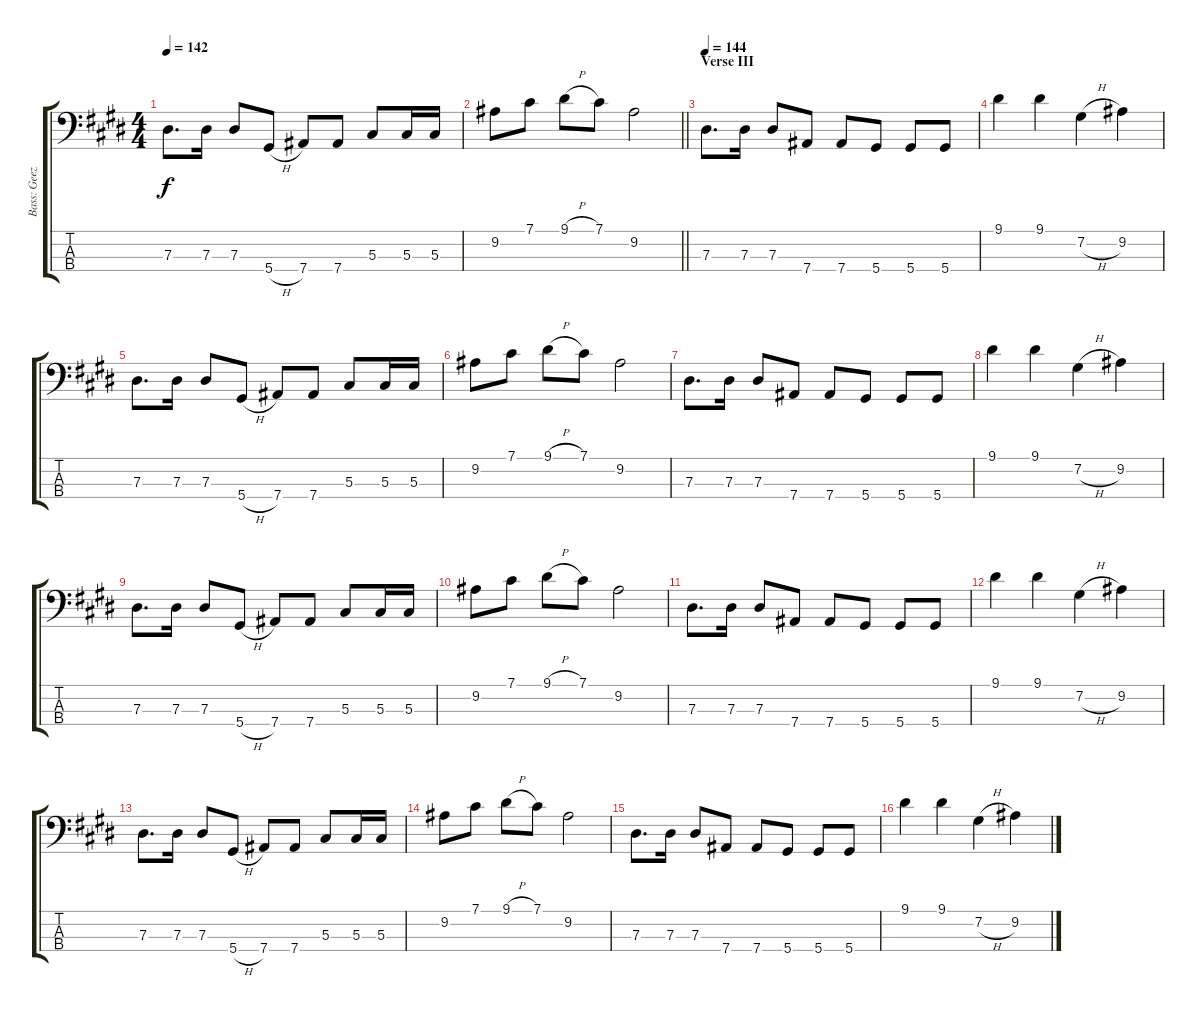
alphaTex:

\track ("Bass: Geezer" "Bass: Geez") {instrument electricbassfinger}
\staff {score tabs}
\tuning (Gb2 Db2 Ab1 Eb1) {hide}
\ts (4 4)
\tempo 142
\clef f4
\ks e
7.3.8{d dy f} 7.3.16 7.3.8 5.4{h}.8 7.4.8 7.4.8 5.3.8 5.3.16 5.3.16 |
\barLineRight lightlight
9.2.8 7.1.8 9.1{h}.8 7.1.8 9.2.2 |
\section ("" "Verse III")
\tempo 144
7.3.8{d} 7.3.16 7.3.8 7.4.8 7.4.8 5.4.8 5.4.8 5.4.8 |
9.1.4 9.1.4 7.2{h}.4 9.2.4 |
7.3.8{d} 7.3.16 7.3.8 5.4{h}.8 7.4.8 7.4.8 5.3.8 5.3.16 5.3.16 |
9.2.8 7.1.8 9.1{h}.8 7.1.8 9.2.2 |
7.3.8{d} 7.3.16 7.3.8 7.4.8 7.4.8 5.4.8 5.4.8 5.4.8 |
9.1.4 9.1.4 7.2{h}.4 9.2.4 |
7.3.8{d} 7.3.16 7.3.8 5.4{h}.8 7.4.8 7.4.8 5.3.8 5.3.16 5.3.16 |
9.2.8 7.1.8 9.1{h}.8 7.1.8 9.2.2 |
7.3.8{d} 7.3.16 7.3.8 7.4.8 7.4.8 5.4.8 5.4.8 5.4.8 |
9.1.4 9.1.4 7.2{h}.4 9.2.4 |
7.3.8{d} 7.3.16 7.3.8 5.4{h}.8 7.4.8 7.4.8 5.3.8 5.3.16 5.3.16 |
9.2.8 7.1.8 9.1{h}.8 7.1.8 9.2.2 |
7.3.8{d} 7.3.16 7.3.8 7.4.8 7.4.8 5.4.8 5.4.8 5.4.8 |
9.1.4 9.1.4 7.2{h}.4 9.2.4
